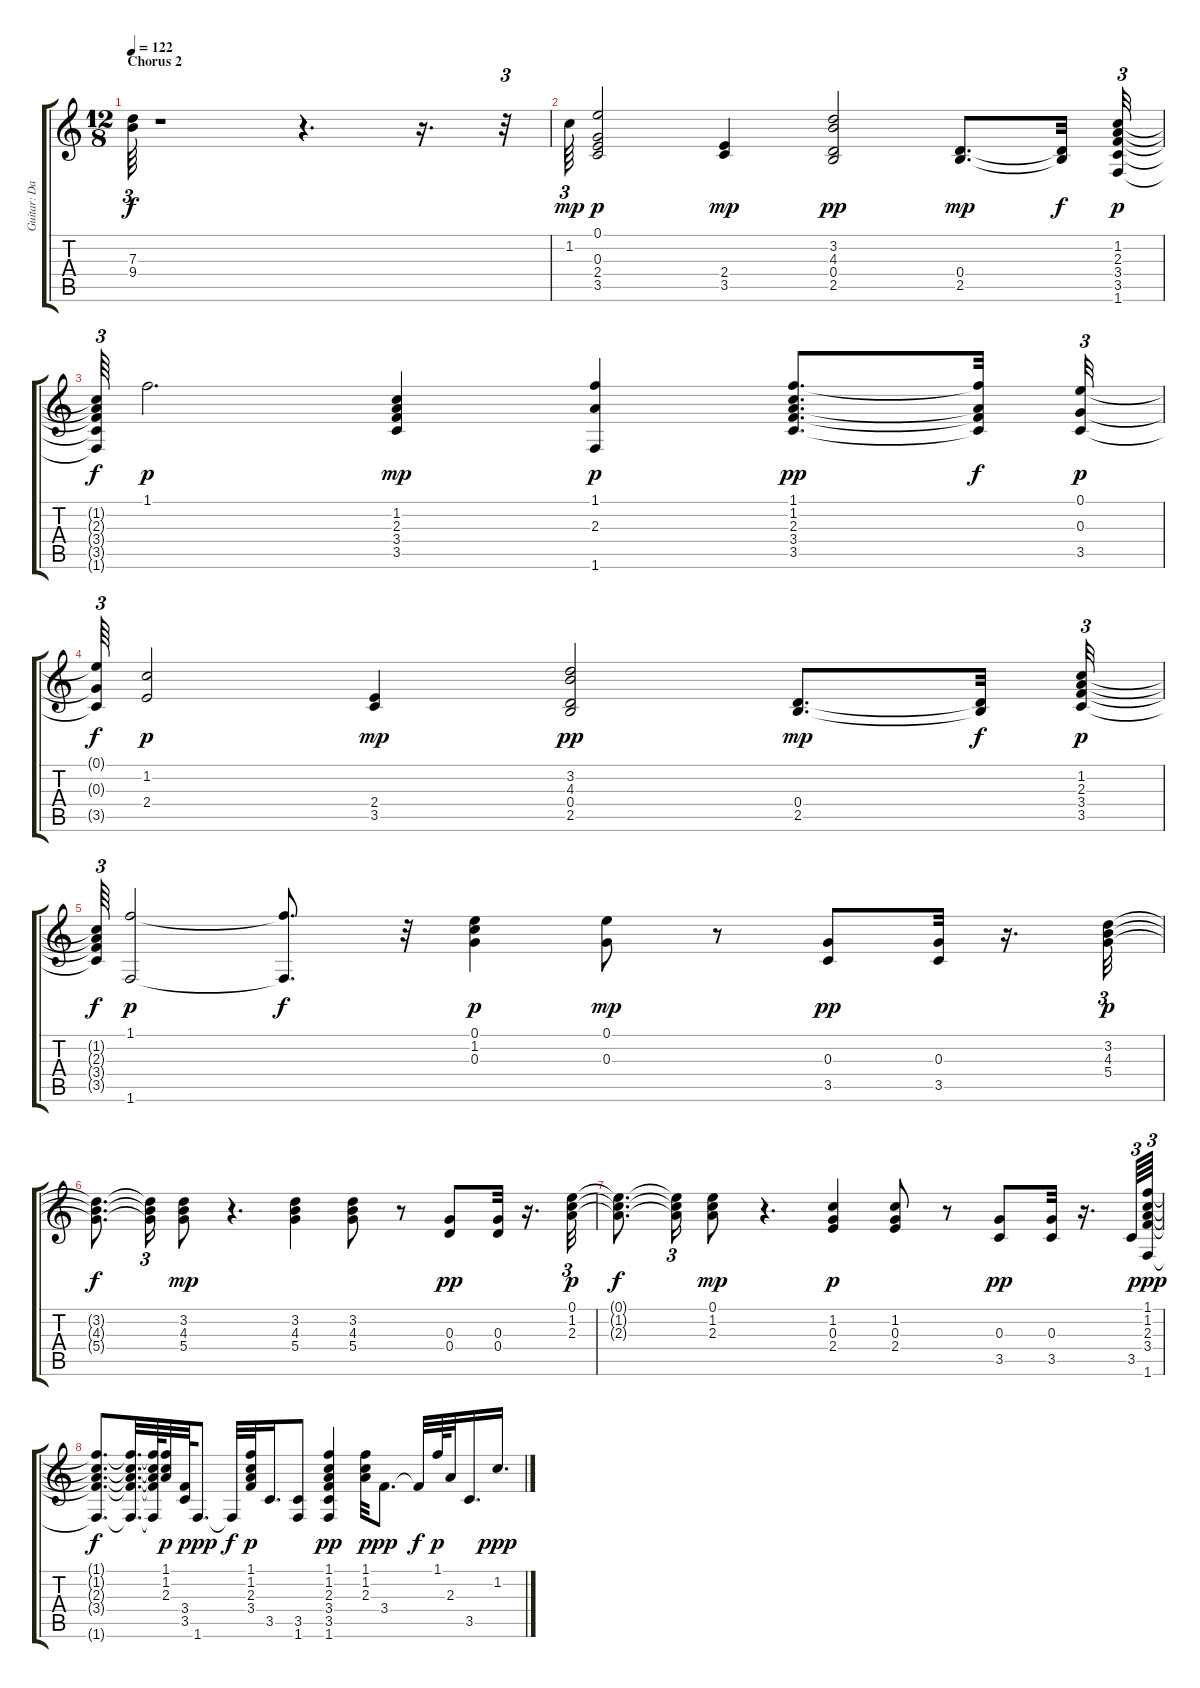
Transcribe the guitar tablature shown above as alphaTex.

\track ("Guitar: Davey Johnstone" "Guitar: Da") {instrument electricguitarclean}
\staff {score tabs}
\tuning (E4 B3 G3 D3 A2 E2) {hide}
\ts (12 8)
\section ("" "Chorus 2")
\tempo 122
\clef g2
\ks c
(7.3{t} 9.4{t}).64{tu (3 2) dy f} r.1 r.4{d} r.16{d} r.32{tu (3 2)} |
1.2.64{tu (3 2) dy mp instrument distortionguitar} (0.1 0.3 2.4 3.5).2{dy p} (2.4 3.5).4{dy mp} (3.2 4.3 0.4 2.5).2{dy pp} (0.4 2.5).8{d dy mp} (0.4{t} 2.5{t}).32{dy f} (1.2 2.3 3.4 3.5 1.6).32{tu (3 2) dy p} |
(1.2{t} 2.3{t} 3.4{t} 3.5{t} 1.6{t}).64{tu (3 2) dy f} 1.1.2{d dy p} (1.2 2.3 3.4 3.5).4{dy mp} (1.1 2.3 1.6).4{dy p} (1.1 1.2 2.3 3.4 3.5).8{d dy pp} (1.1{t} 2.3{t} 3.4{t} 3.5{t}).32{dy f} (0.1 0.3 3.5).32{tu (3 2) dy p} |
(0.1{t} 0.3{t} 3.5{t}).64{tu (3 2) dy f} (1.2 2.4).2{dy p} (2.4 3.5).4{dy mp} (3.2 4.3 0.4 2.5).2{dy pp} (0.4 2.5).8{d dy mp} (0.4{t} 2.5{t}).32{dy f} (1.2 2.3 3.4 3.5).32{tu (3 2) dy p} |
(1.2{t} 2.3{t} 3.4{t} 3.5{t}).64{tu (3 2) dy f} (1.1 1.6).2{dy p} (1.1{t} 1.6{t}).8{d dy f} r.32 (0.1 1.2 0.3).4{dy p} (0.1 0.3).8{dy mp} r.8 (0.3 3.5).8{dy pp} (0.3 3.5).32 r.16{d} (3.2 4.3 5.4).32{tu (3 2) dy p} |
(3.2{t} 4.3{t} 5.4{t}).8{d dy f} (3.2{t} 4.3{t} 5.4{t}).16{tu (3 2)} (3.2 4.3 5.4).8{dy mp} r.4{d} (3.2 4.3 5.4).4 (3.2 4.3 5.4).8 r.8 (0.3 0.4).8{dy pp} (0.3 0.4).32 r.16{d} (0.1 1.2 2.3).32{tu (3 2) dy p} |
(0.1{t} 1.2{t} 2.3{t}).8{d dy f} (0.1{t} 1.2{t} 2.3{t}).16{tu (3 2)} (0.1 1.2 2.3).8{dy mp} r.4{d} (1.2 0.3 2.4).4{dy p} (1.2 0.3 2.4).8 r.8 (0.3 3.5).8{dy pp} (0.3 3.5).32 r.16{d} 3.5.64{tu (3 2)} (1.1 1.2 2.3 3.4 1.6).64{tu (3 2) dy ppp} |
(1.1{t} 1.2{t} 2.3{t} 3.4{t} 1.6{t}).8{d dy f} (1.1{t} 1.2{t} 2.3{t} 3.4{t} 1.6{t}).32{d} (1.1{t} 1.2{t} 2.3{t} 3.4{t} 1.6{t}).64 (1.1 1.2 2.3).32{dy p} (3.4 3.5).64 1.6.8{d dy ppp} 1.6{t}.32{dy f} (1.1 1.2 2.3 3.4).32{dy p} 3.5.16{d} (3.5 1.6).8 (1.1 1.2 2.3 3.4 3.5 1.6).4{dy pp} (1.1 1.2 2.3).32{dy p} 3.4.8{d dy pp} 3.4{t}.32{dy f} 1.1.64{dy p} 2.3.32 3.5.16{d} 1.2.16{d dy ppp}
